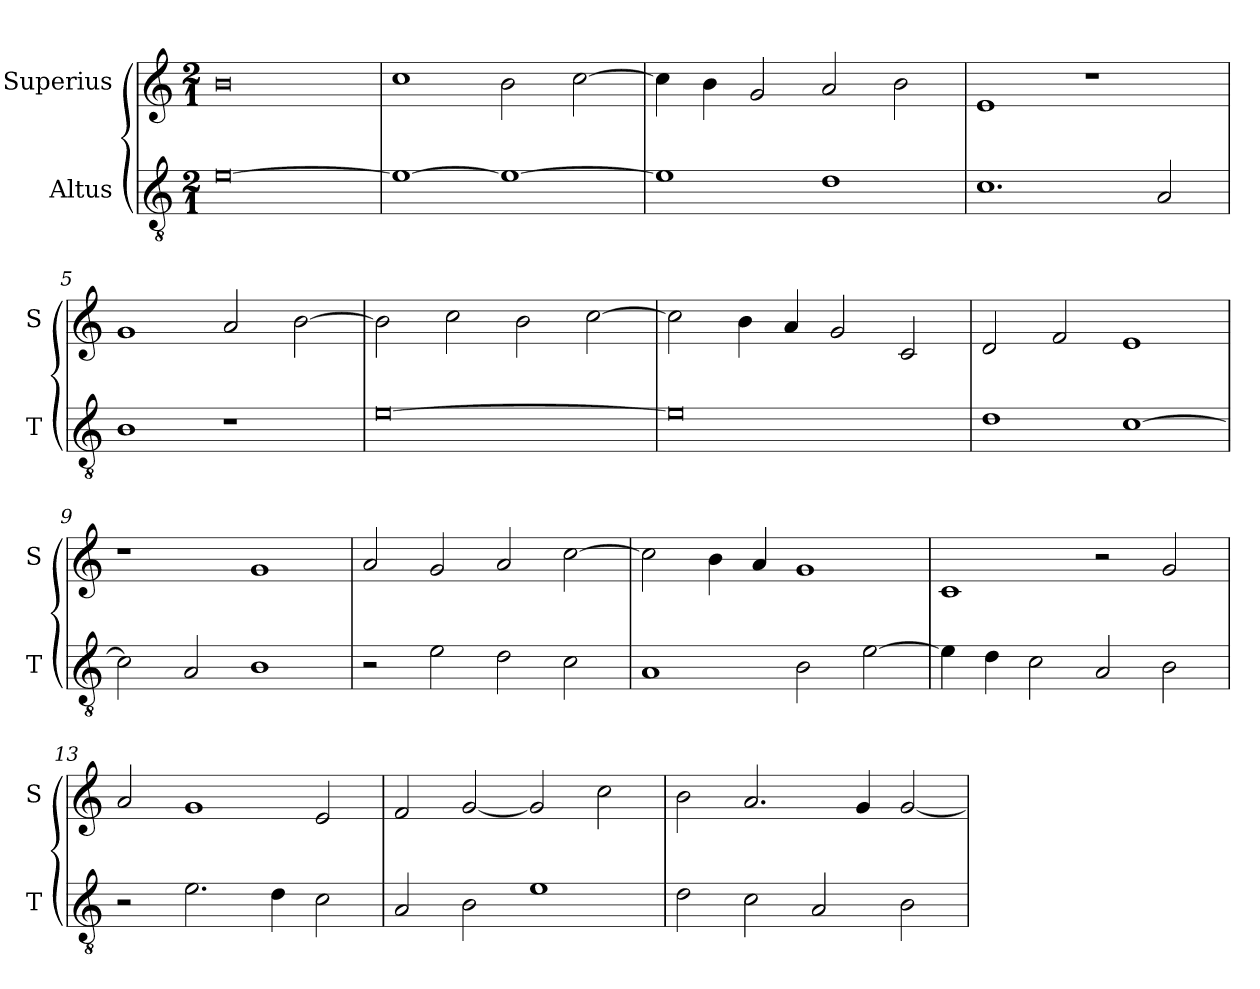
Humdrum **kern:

**kern	**kern
*part2	*part1
*staff2	*staff1
*I"Altus	*I"Superius
*I'T	*I'S
*clefGv2	*clefG2
*ITrd7c12	*
*k[]	*k[]
*M2/1	*M2/1
=1	=1
[0E	0b
=2	=2
1E_	1cc
1E_	2b\
.	[2cc\
=3	=3
1E]	4cc\]
.	4b\
.	2g/
1D	2a/
.	2b\
=4	=4
1.C	1e
.	1r
2AA/	.
!!LO:LB:g=z
=5	=5
1BB	1g
1r	2a/
.	[2b\
=6	=6
[0E	2b\]
.	2cc\
.	2b\
.	[2cc\
=7	=7
0E]	2cc\]
.	4b\
.	4a/
.	2g/
.	2c/
=8	=8
1D	2d/
.	2f/
[1C	1e
!!LO:LB:g=z
=9	=9
2C\]	1r
2AA/	.
1BB	1g
=10	=10
2r	2a/
2E\	2g/
2D\	2a/
2C\	[2cc\
=11	=11
1AA	2cc\]
.	4b\
.	4a/
2BB\	1g
[2E\	.
=12	=12
4E\]	1c
4D\	.
2C\	.
2AA/	2r
2BB\	2g/
!!LO:LB:g=z
=13	=13
2r	2a/
2.E\	1g
4D\	.
2C\	2e/
=14	=14
2AA/	2f/
2BB\	[2g/
1E	2g/]
.	2cc\
=15	=15
2D\	2b\
2C\	2.a/
2AA/	.
.	4g/
2BB\	[2g/
=	=
*-	*-
